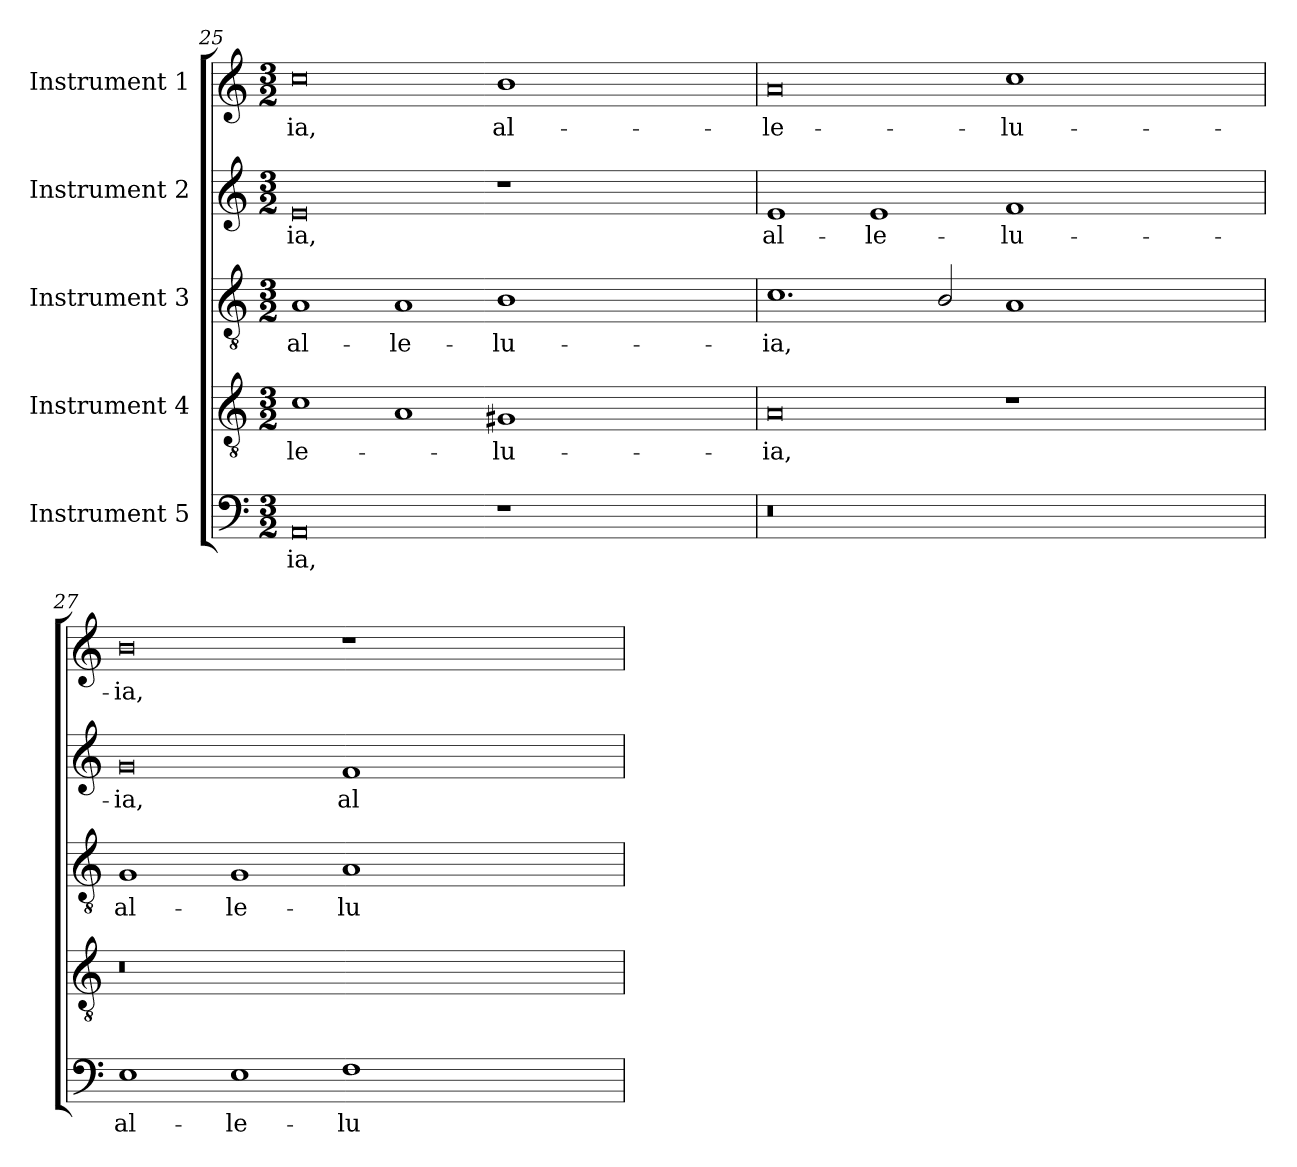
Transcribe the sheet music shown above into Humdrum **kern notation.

**kern	**text	**kern	**text	**kern	**text	**kern	**text	**kern	**text
*part5	*part5	*part4	*part4	*part3	*part3	*part2	*part2	*part1	*part1
*staff5	*staff5	*staff4	*staff4	*staff3	*staff3	*staff2	*staff2	*staff1	*staff1
*I"Instrument 5	*	*I"Instrument 4	*	*I"Instrument 3	*	*I"Instrument 2	*	*I"Instrument 1	*
*clefF4	*	*clefGv2	*	*clefGv2	*	*clefG2	*	*clefG2	*
*M3/2	*	*M3/2	*	*M3/2	*	*M3/2	*	*M3/2	*
=25	=25	=25	=25	=25	=25	=25	=25	=25	=25
!	!LO:LY:b:cj	!	!LO:LY:b:cj	!	!LO:LY:b:cj	!	!LO:LY:b:cj	!	!LO:LY:b:cj
0AA	-ia,	1c	-le-	1A	al-	0e	-ia,	0cc	-ia,
!	!	!	!	!	!LO:LY:b:cj	!	!	!	!
.	.	1A	.	1A	-le-	.	.	.	.
!LO:N:vis=1	!	!	!LO:LY:b:cj	!	!LO:LY:b:cj	!LO:N:vis=1	!	!	!LO:LY:b:cj
0.r	.	1G#X	-lu-	1B	-lu-	0.r	.	1b	al-
.	.	0ryy	.	0ryy	.	.	.	0ryy	.
!!LO:PB:g=z
=26	=26	=26	=26	=26	=26	=26	=26	=26	=26
!	!	!	!LO:LY:b:cj	!	!LO:LY:b:cj	!	!LO:LY:b:cj	!	!LO:LY:b:cj
0.r	.	0A	-ia,	1.c	-ia,	1e	al-	0a	-le-
!	!	!	!	!	!	!	!LO:LY:b:cj	!	!
.	.	.	.	.	.	1e	-le-	.	.
.	.	.	.	2B/	.	.	.	.	.
!	!	!LO:N:vis=1	!	!	!	!	!LO:LY:b:cj	!	!LO:LY:b:cj
.	.	0.r	.	1A	.	1f	-lu-	1cc	-lu-
0ryy	.	.	.	0ryy	.	0ryy	.	0ryy	.
=27	=27	=27	=27	=27	=27	=27	=27	=27	=27
!	!LO:LY:b:cj	!	!	!	!LO:LY:b:cj	!	!LO:LY:b:cj	!	!LO:LY:b:cj
1E	al-	0.r	.	1G	al-	0g	-ia,	0b	-ia,
!	!LO:LY:b:cj	!	!	!	!LO:LY:b:cj	!	!	!	!
1E	-le-	.	.	1G	-le-	.	.	.	.
!	!LO:LY:b:cj	!	!	!	!LO:LY:b:cj	!	!LO:LY:b:cj	!LO:N:vis=1	!
1F	-lu-	.	.	1A	-lu-	1f	al-	0.r	.
0ryy	.	0ryy	.	0ryy	.	0ryy	.	.	.
=	=	=	=	=	=	=	=	=	=
*-	*-	*-	*-	*-	*-	*-	*-	*-	*-
